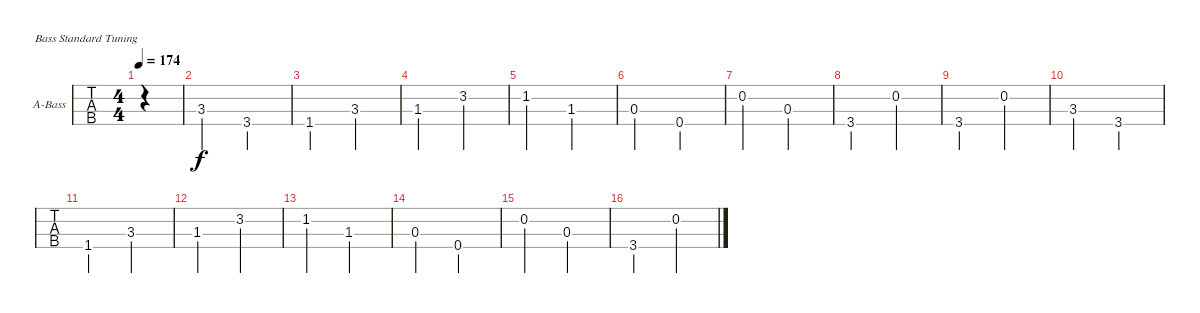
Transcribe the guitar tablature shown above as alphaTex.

\defaultSystemsLayout 4
\bracketExtendMode groupsimilarinstruments
\firstSystemTrackNameOrientation horizontal
\otherSystemsTrackNameOrientation horizontal
\track ("Acoustic Bass" "A-Bass") {instrument acousticbass}
\staff {tabs}
\tuning (G2 D2 A1 E1)
\ts (4 4)
\tempo 174
\clef f4
\ks bb
|
3.3.2 3.4.2 |
1.4.2 3.3.2 |
1.3.2 3.2.2 |
1.2.2 1.3.2 |
0.3.2 0.4.2 |
0.2.2 0.3.2 |
3.4.2 0.2.2 |
3.4.2 0.2.2 |
3.3.2 3.4.2 |
1.4.2 3.3.2 |
1.3.2 3.2.2 |
1.2.2 1.3.2 |
0.3.2 0.4.2 |
0.2.2 0.3.2 |
3.4.2 0.2.2
